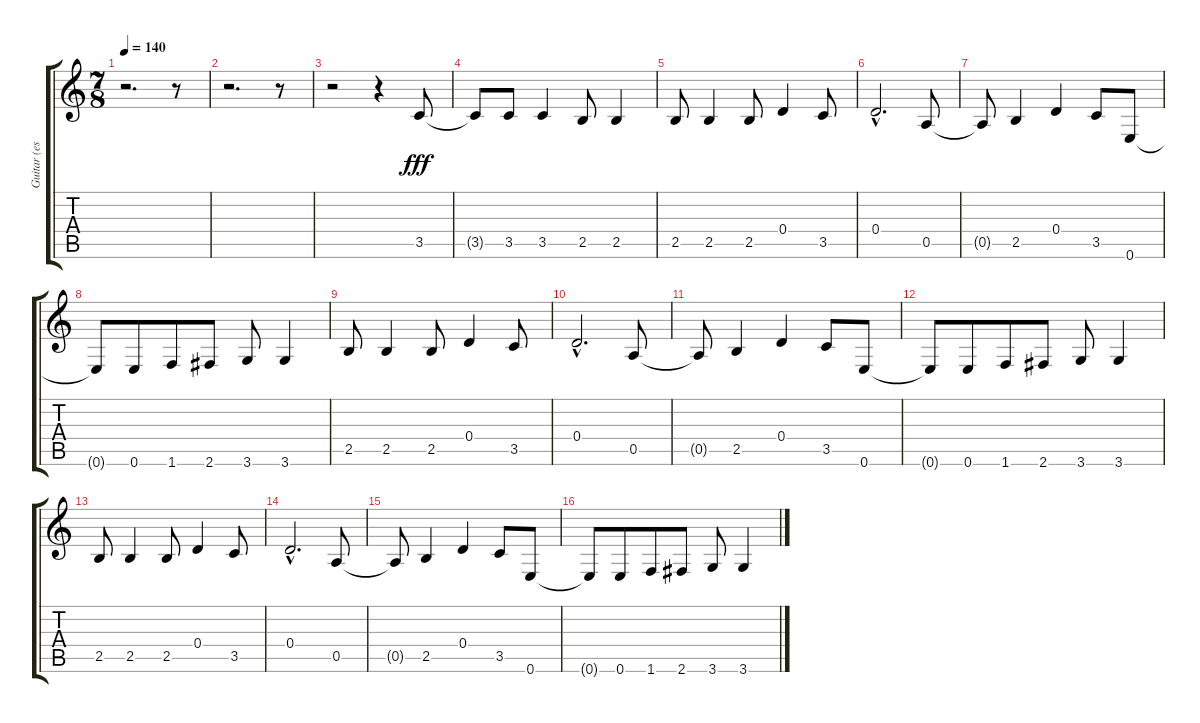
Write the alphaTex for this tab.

\track ("Guitar (es-175)" "Guitar (es") {instrument electricguitarjazz}
\staff {score tabs}
\tuning (E4 B3 G3 D3 A2 E2) {hide}
\ts (7 8)
\tempo 140
\clef g2
\ks c
r.2{d dy f} r.8 |
r.2{d} r.8 |
r.2 r.4 3.5.8{dy fff balance 15 instrument overdrivenguitar} |
3.5{t}.8 3.5.8 3.5.4 2.5.8 2.5.4 |
2.5.8 2.5.4 2.5.8 0.4.4 3.5.8 |
0.4{hac}.2{d} 0.5.8 |
0.5{t}.8 2.5.4 0.4.4 3.5.8 0.6.8 |
0.6{t}.8 0.6.8 1.6.8 2.6.8 3.6.8 3.6.4 |
2.5.8 2.5.4 2.5.8 0.4.4 3.5.8 |
0.4{hac}.2{d} 0.5.8 |
0.5{t}.8 2.5.4 0.4.4 3.5.8 0.6.8 |
0.6{t}.8 0.6.8 1.6.8 2.6.8 3.6.8 3.6.4 |
2.5.8 2.5.4 2.5.8 0.4.4 3.5.8 |
0.4{hac}.2{d} 0.5.8 |
0.5{t}.8 2.5.4 0.4.4 3.5.8 0.6.8 |
0.6{t}.8 0.6.8 1.6.8 2.6.8 3.6.8 3.6.4
